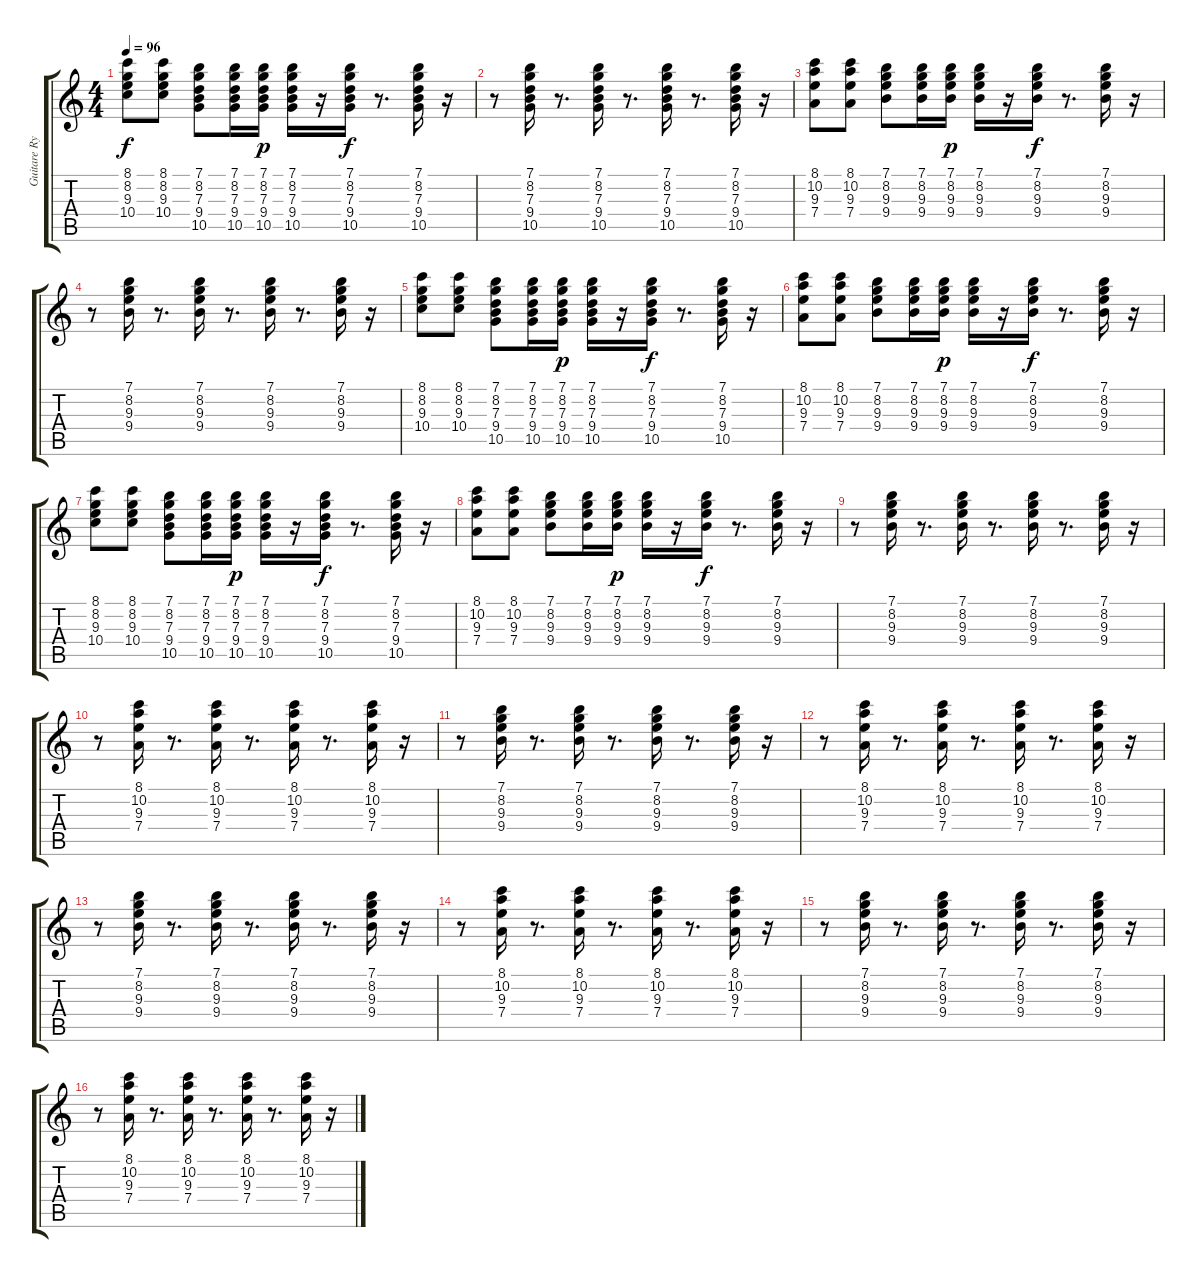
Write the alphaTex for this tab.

\track ("Guitare Ryhtmique" "Guitare Ry") {instrument acousticguitarsteel}
\staff {score tabs}
\tuning (E4 B3 G3 D3 A2 E2) {hide}
\ts (4 4)
\tempo 96
\clef g2
\ks c
(8.1 8.2 9.3 10.4).8{dy f} (8.1 8.2 9.3 10.4).8 (7.1 8.2 7.3 9.4 10.5).8 (7.1 8.2 7.3 9.4 10.5).16 (7.1 8.2 7.3 9.4 10.5).16{dy p} (7.1 8.2 7.3 9.4 10.5).16 r.16 (7.1 8.2 7.3 9.4 10.5).16{dy f} r.8{d} (7.1 8.2 7.3 9.4 10.5).16 r.16 |
r.8 (7.1 8.2 7.3 9.4 10.5).16 r.8{d} (7.1 8.2 7.3 9.4 10.5).16 r.8{d} (7.1 8.2 7.3 9.4 10.5).16 r.8{d} (7.1 8.2 7.3 9.4 10.5).16 r.16 |
(8.1 10.2 9.3 7.4).8 (8.1 10.2 9.3 7.4).8 (7.1 8.2 9.3 9.4).8 (7.1 8.2 9.3 9.4).16 (7.1 8.2 9.3 9.4).16{dy p} (7.1 8.2 9.3 9.4).16 r.16 (7.1 8.2 9.3 9.4).16{dy f} r.8{d} (7.1 8.2 9.3 9.4).16 r.16 |
r.8 (7.1 8.2 9.3 9.4).16 r.8{d} (7.1 8.2 9.3 9.4).16 r.8{d} (7.1 8.2 9.3 9.4).16 r.8{d} (7.1 8.2 9.3 9.4).16 r.16 |
(8.1 8.2 9.3 10.4).8 (8.1 8.2 9.3 10.4).8 (7.1 8.2 7.3 9.4 10.5).8 (7.1 8.2 7.3 9.4 10.5).16 (7.1 8.2 7.3 9.4 10.5).16{dy p} (7.1 8.2 7.3 9.4 10.5).16 r.16 (7.1 8.2 7.3 9.4 10.5).16{dy f} r.8{d} (7.1 8.2 7.3 9.4 10.5).16 r.16 |
(8.1 10.2 9.3 7.4).8 (8.1 10.2 9.3 7.4).8 (7.1 8.2 9.3 9.4).8 (7.1 8.2 9.3 9.4).16 (7.1 8.2 9.3 9.4).16{dy p} (7.1 8.2 9.3 9.4).16 r.16 (7.1 8.2 9.3 9.4).16{dy f} r.8{d} (7.1 8.2 9.3 9.4).16 r.16 |
(8.1 8.2 9.3 10.4).8 (8.1 8.2 9.3 10.4).8 (7.1 8.2 7.3 9.4 10.5).8 (7.1 8.2 7.3 9.4 10.5).16 (7.1 8.2 7.3 9.4 10.5).16{dy p} (7.1 8.2 7.3 9.4 10.5).16 r.16 (7.1 8.2 7.3 9.4 10.5).16{dy f} r.8{d} (7.1 8.2 7.3 9.4 10.5).16 r.16 |
(8.1 10.2 9.3 7.4).8 (8.1 10.2 9.3 7.4).8 (7.1 8.2 9.3 9.4).8 (7.1 8.2 9.3 9.4).16 (7.1 8.2 9.3 9.4).16{dy p} (7.1 8.2 9.3 9.4).16 r.16 (7.1 8.2 9.3 9.4).16{dy f} r.8{d} (7.1 8.2 9.3 9.4).16 r.16 |
r.8 (7.1 8.2 9.3 9.4).16 r.8{d} (7.1 8.2 9.3 9.4).16 r.8{d} (7.1 8.2 9.3 9.4).16 r.8{d} (7.1 8.2 9.3 9.4).16 r.16 |
r.8 (8.1 10.2 9.3 7.4).16 r.8{d} (8.1 10.2 9.3 7.4).16 r.8{d} (8.1 10.2 9.3 7.4).16 r.8{d} (8.1 10.2 9.3 7.4).16 r.16 |
r.8 (7.1 8.2 9.3 9.4).16 r.8{d} (7.1 8.2 9.3 9.4).16 r.8{d} (7.1 8.2 9.3 9.4).16 r.8{d} (7.1 8.2 9.3 9.4).16 r.16 |
r.8 (8.1 10.2 9.3 7.4).16 r.8{d} (8.1 10.2 9.3 7.4).16 r.8{d} (8.1 10.2 9.3 7.4).16 r.8{d} (8.1 10.2 9.3 7.4).16 r.16 |
r.8 (7.1 8.2 9.3 9.4).16 r.8{d} (7.1 8.2 9.3 9.4).16 r.8{d} (7.1 8.2 9.3 9.4).16 r.8{d} (7.1 8.2 9.3 9.4).16 r.16 |
r.8 (8.1 10.2 9.3 7.4).16 r.8{d} (8.1 10.2 9.3 7.4).16 r.8{d} (8.1 10.2 9.3 7.4).16 r.8{d} (8.1 10.2 9.3 7.4).16 r.16 |
r.8 (7.1 8.2 9.3 9.4).16 r.8{d} (7.1 8.2 9.3 9.4).16 r.8{d} (7.1 8.2 9.3 9.4).16 r.8{d} (7.1 8.2 9.3 9.4).16 r.16 |
r.8 (8.1 10.2 9.3 7.4).16 r.8{d} (8.1 10.2 9.3 7.4).16 r.8{d} (8.1 10.2 9.3 7.4).16 r.8{d} (8.1 10.2 9.3 7.4).16 r.16
